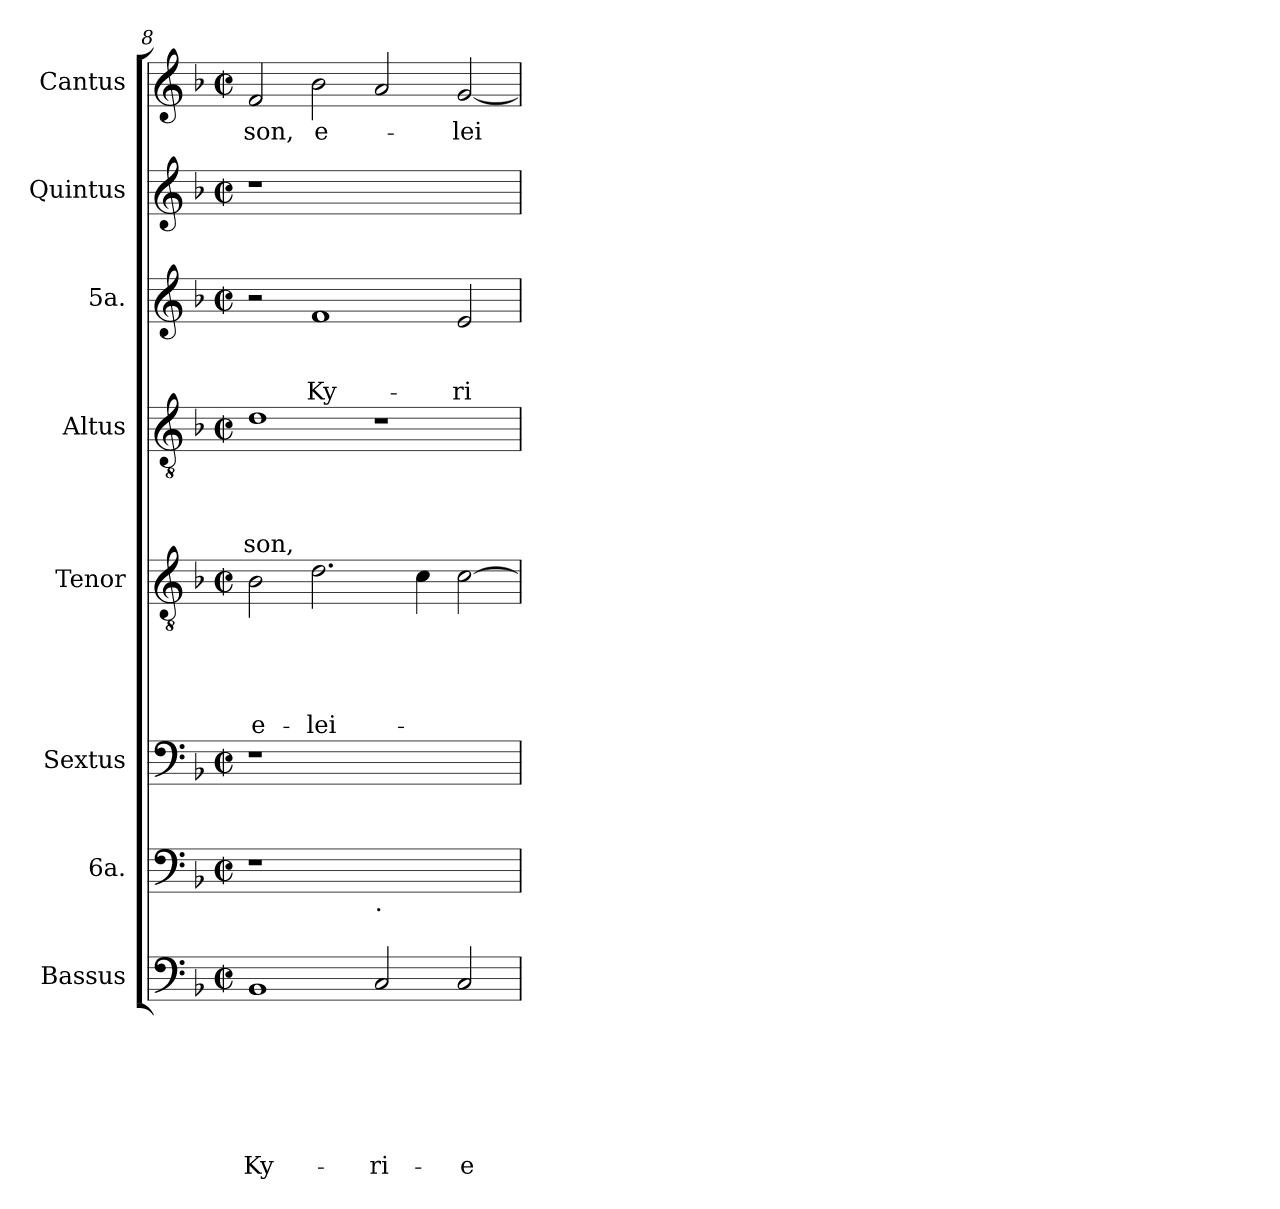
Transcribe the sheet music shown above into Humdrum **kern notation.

**kern	**text	**text	**text	**text	**text	**text	**text	**kern	**kern	**kern	**text	**text	**text	**text	**text	**kern	**text	**text	**text	**text	**kern	**text	**text	**text	**kern	**kern	**text
*part8	*part8	*part8	*part8	*part8	*part8	*part8	*part8	*part7	*part6	*part5	*part5	*part5	*part5	*part5	*part5	*part4	*part4	*part4	*part4	*part4	*part3	*part3	*part3	*part3	*part2	*part1	*part1
*staff8	*staff8	*staff8	*staff8	*staff8	*staff8	*staff8	*staff8	*staff7	*staff6	*staff5	*staff5	*staff5	*staff5	*staff5	*staff5	*staff4	*staff4	*staff4	*staff4	*staff4	*staff3	*staff3	*staff3	*staff3	*staff2	*staff1	*staff1
*I"Bassus	*	*	*	*	*	*	*	*I"6a.	*I"Sextus	*I"Tenor	*	*	*	*	*	*I"Altus	*	*	*	*	*I"5a.	*	*	*	*I"Quintus	*I"Cantus	*
*I'B.	*	*	*	*	*	*	*	*I'6a.	*	*I'T.	*	*	*	*	*	*I'A.	*	*	*	*	*I'5a.	*	*	*	*	*I'C.	*
!!LO:PB:g=z
*clefF4	*	*	*	*	*	*	*	*clefF4	*clefF4	*clefGv2	*	*	*	*	*	*clefGv2	*	*	*	*	*clefG2	*	*	*	*clefG2	*clefG2	*
*k[b-]	*	*	*	*	*	*	*	*k[b-]	*k[b-]	*k[b-]	*	*	*	*	*	*k[b-]	*	*	*	*	*k[b-]	*	*	*	*k[b-]	*k[b-]	*
*F:	*	*	*	*	*	*	*	*F:	*F:	*F:	*	*	*	*	*	*F:	*	*	*	*	*F:	*	*	*	*F:	*F:	*
*M2/2	*	*	*	*	*	*	*	*M2/2	*M2/2	*M2/2	*	*	*	*	*	*M2/2	*	*	*	*	*M2/2	*	*	*	*M2/2	*M2/2	*
*met(c|)	*	*	*	*	*	*	*	*met(c|)	*met(c|)	*met(c|)	*	*	*	*	*	*met(c|)	*	*	*	*	*met(c|)	*	*	*	*met(c|)	*met(c|)	*
=8	=8	=8	=8	=8	=8	=8	=8	=8	=8	=8	=8	=8	=8	=8	=8	=8	=8	=8	=8	=8	=8	=8	=8	=8	=8	=8	=8
!	!	!	!	!	!	!	!LO:LY:b	!	!	!	!	!	!	!	!LO:LY:b	!	!	!	!	!LO:LY:b	!	!	!	!	!	!	!LO:LY:b
1BB-	.	.	.	.	.	.	Ky-	1r	1r	2B-\	.	.	.	.	e-	1d	.	.	.	-son,	2r	.	.	.	1r	2f/	-son,
!	!	!	!	!	!	!	!	!	!	!	!	!	!	!	!LO:LY:b	!	!	!	!	!	!	!	!	!LO:LY:b	!	!	!LO:LY:b
.	.	.	.	.	.	.	.	.	.	2.d\	.	.	.	.	-lei-	.	.	.	.	.	1f	.	.	Ky-	.	2b-\	e-
!	!	!	!	!	!	!	!	!LO:TX:b:t=.	!	!	!	!	!	!	!	!	!	!	!	!	!	!	!	!	!	!	!
!	!	!	!	!	!	!	!LO:LY:b	!	!	!	!	!	!	!	!	!	!	!	!	!	!	!	!	!	!	!	!
2C/	.	.	.	.	.	.	-ri-	1ryy	1ryy	.	.	.	.	.	.	1r	.	.	.	.	.	.	.	.	1ryy	2a/	.
.	.	.	.	.	.	.	.	.	.	4c\	.	.	.	.	.	.	.	.	.	.	.	.	.	.	.	.	.
!	!	!	!	!	!	!	!LO:LY:b	!	!	!	!	!	!	!	!	!	!	!	!	!	!	!	!	!LO:LY:b	!	!	!LO:LY:b
2C/	.	.	.	.	.	.	-e	.	.	[>2c\	.	.	.	.	.	.	.	.	.	.	2e/	.	.	-ri-	.	[<2g/	-lei-
=	=	=	=	=	=	=	=	=	=	=	=	=	=	=	=	=	=	=	=	=	=	=	=	=	=	=	=
*-	*-	*-	*-	*-	*-	*-	*-	*-	*-	*-	*-	*-	*-	*-	*-	*-	*-	*-	*-	*-	*-	*-	*-	*-	*-	*-	*-
